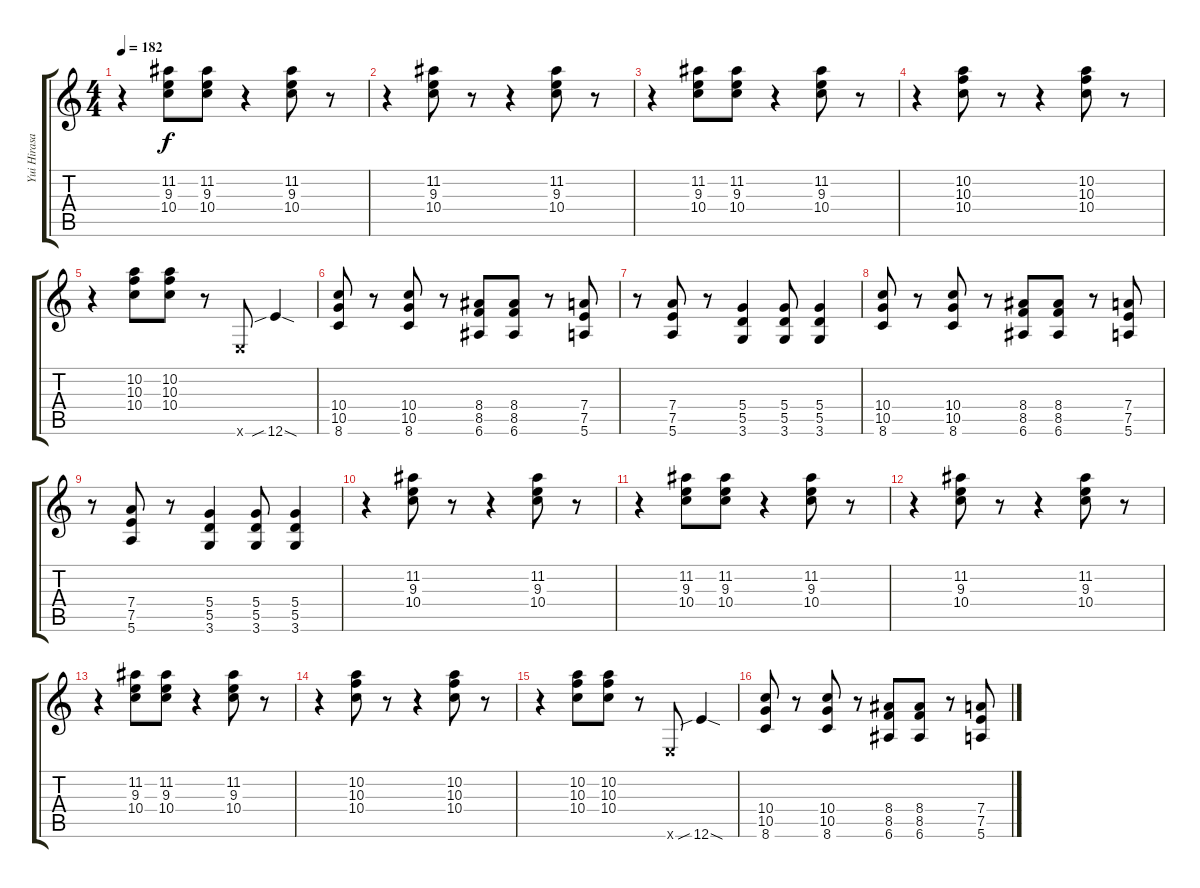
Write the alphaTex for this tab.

\track ("Yui Hirasawa" "Yui Hirasa") {instrument distortionguitar}
\staff {score tabs}
\tuning (E4 B3 G3 D3 A2 E2) {hide}
\ts (4 4)
\tempo 182
\clef g2
\ks c
r.4{dy f} (11.2 9.3 10.4).8 (11.2 9.3 10.4).8 r.4 (11.2 9.3 10.4).8 r.8 |
r.4 (11.2 9.3 10.4).8 r.8 r.4 (11.2 9.3 10.4).8 r.8 |
r.4 (11.2 9.3 10.4).8 (11.2 9.3 10.4).8 r.4 (11.2 9.3 10.4).8 r.8 |
r.4 (10.2 10.3 10.4).8 r.8 r.4 (10.2 10.3 10.4).8 r.8 |
r.4 (10.2 10.3 10.4).8 (10.2 10.3 10.4).8 r.8 0.6{x}.8 12.6{sib sod}.4 |
(10.4 10.5 8.6).8 r.8 (10.4 10.5 8.6).8 r.8 (8.4 8.5 6.6).8 (8.4 8.5 6.6).8 r.8 (7.4 7.5 5.6).8 |
r.8 (7.4 7.5 5.6).8 r.8 (5.4 5.5 3.6).4 (5.4 5.5 3.6).8 (5.4 5.5 3.6).4 |
(10.4 10.5 8.6).8 r.8 (10.4 10.5 8.6).8 r.8 (8.4 8.5 6.6).8 (8.4 8.5 6.6).8 r.8 (7.4 7.5 5.6).8 |
r.8 (7.4 7.5 5.6).8 r.8 (5.4 5.5 3.6).4 (5.4 5.5 3.6).8 (5.4 5.5 3.6).4 |
r.4 (11.2 9.3 10.4).8 r.8 r.4 (11.2 9.3 10.4).8 r.8 |
r.4 (11.2 9.3 10.4).8 (11.2 9.3 10.4).8 r.4 (11.2 9.3 10.4).8 r.8 |
r.4 (11.2 9.3 10.4).8 r.8 r.4 (11.2 9.3 10.4).8 r.8 |
r.4 (11.2 9.3 10.4).8 (11.2 9.3 10.4).8 r.4 (11.2 9.3 10.4).8 r.8 |
r.4 (10.2 10.3 10.4).8 r.8 r.4 (10.2 10.3 10.4).8 r.8 |
r.4 (10.2 10.3 10.4).8 (10.2 10.3 10.4).8 r.8 0.6{x}.8 12.6{sib sod}.4 |
(10.4 10.5 8.6).8 r.8 (10.4 10.5 8.6).8 r.8 (8.4 8.5 6.6).8 (8.4 8.5 6.6).8 r.8 (7.4 7.5 5.6).8
